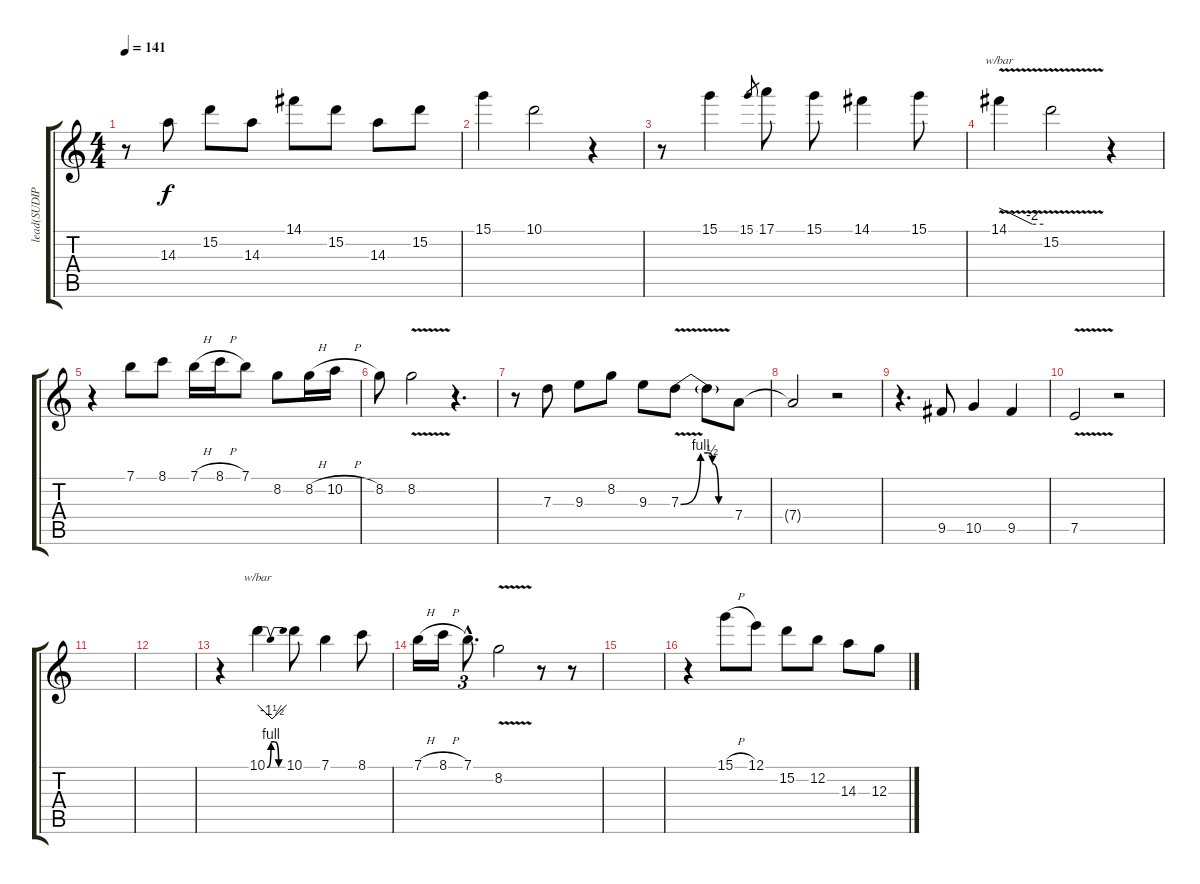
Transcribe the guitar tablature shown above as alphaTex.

\track ("lead(SUDIP)" "lead(SUDIP") {instrument overdrivenguitar}
\staff {score tabs}
\tuning (E4 B3 G3 D3 A2 E2) {hide}
\ts (4 4)
\tempo 141
\clef g2
\ks c
r.8{dy f} 14.3.8 15.2.8 14.3.8 14.1.8 15.2.8 14.3.8 15.2.8 |
15.1.4 10.1.2 r.4 |
r.8 15.1.4 15.1.8{gr} 17.1.8 15.1.8 14.1.4 15.1.8 |
14.1{v}.4{tbe (custom default 0 0 45 -8 60 -8)} 15.2{v}.2 r.4 |
r.4 7.1.8 8.1.8 7.1{h}.16 8.1{h}.16 7.1.8 8.2.8 8.2{h}.16 10.2{h}.16 |
8.2.8 8.2{v}.2 r.4{d} |
r.8 7.3.8 9.3.8 8.2.8 9.3.8 7.3{be (custom 0 0 22 4 30 4 35 2 42 0 45 0 50 0 55 0 58 0 60 0) v}.8 7.3{t}.8 7.4.8 |
7.4{t}.2 r.2 |
r.4{d} 9.5.8 10.5.4 9.5.4 |
7.5{v}.2 r.2 |
|
|
r.4 10.1{be (custom 0 0 15 4 30 4 45 0 60 0)}.4{tbe (dip default 0 0 30 -6 60 0)} 10.1.8 7.1.4 8.1.8 |
7.1{h}.16 8.1{h}.16 7.1{hac}.8{d tu (3 2)} 8.2{v}.2 r.8 r.8 |
|
r.4 15.1{h}.8 12.1.8 15.2.8 12.2.8 14.3.8 12.3.8
